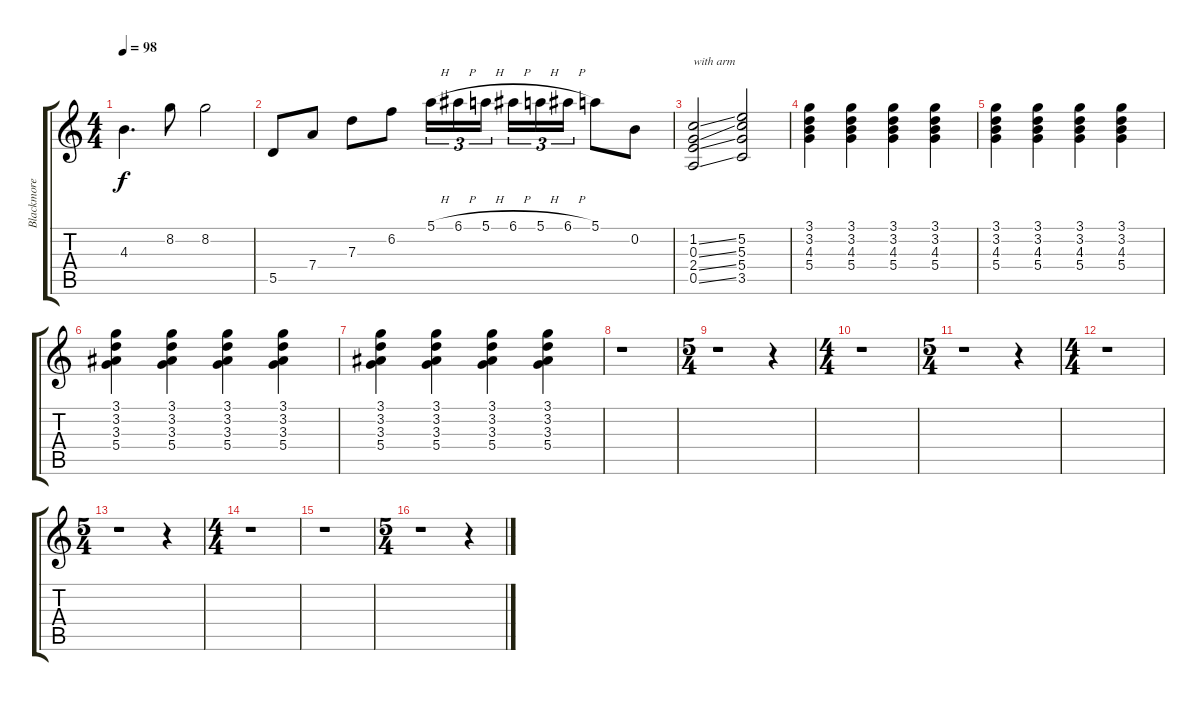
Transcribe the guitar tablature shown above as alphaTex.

\track ("Blackmore" "Blackmore") {instrument overdrivenguitar}
\staff {score tabs}
\tuning (E4 B3 G3 D3 A2 E2) {hide}
\ts (4 4)
\tempo 98
\clef g2
\ks c
4.3.4{d dy f} 8.2.8 8.2.2 |
5.5.8 7.4.8 7.3.8 6.2.8 5.1{h}.16{tu (3 2)} 6.1{h}.16{tu (3 2)} 5.1{h}.16{tu (3 2) beam splitsecondary} 6.1{h}.16{tu (3 2)} 5.1{h}.16{tu (3 2)} 6.1{h}.16{tu (3 2)} 5.1.8 0.2.8 |
(1.2{ss} 0.3{ss} 2.4{ss} 0.5{ss}).2{txt "with arm"} (5.2 5.3 5.4 3.5).2 |
(3.1 3.2 4.3 5.4).4 (3.1 3.2 4.3 5.4).4 (3.1 3.2 4.3 5.4).4 (3.1 3.2 4.3 5.4).4 |
(3.1 3.2 4.3 5.4).4 (3.1 3.2 4.3 5.4).4 (3.1 3.2 4.3 5.4).4 (3.1 3.2 4.3 5.4).4 |
(3.1 3.2 3.3 5.4).4 (3.1 3.2 3.3 5.4).4 (3.1 3.2 3.3 5.4).4 (3.1 3.2 3.3 5.4).4 |
(3.1 3.2 3.3 5.4).4 (3.1 3.2 3.3 5.4).4 (3.1 3.2 3.3 5.4).4 (3.1 3.2 3.3 5.4).4 |
r.1 |
\ts (5 4)
r.1 r.4 |
\ts (4 4)
r.1 |
\ts (5 4)
r.1 r.4 |
\ts (4 4)
r.1 |
\ts (5 4)
r.1 r.4 |
\ts (4 4)
r.1 |
r.1 |
\ts (5 4)
r.1 r.4
